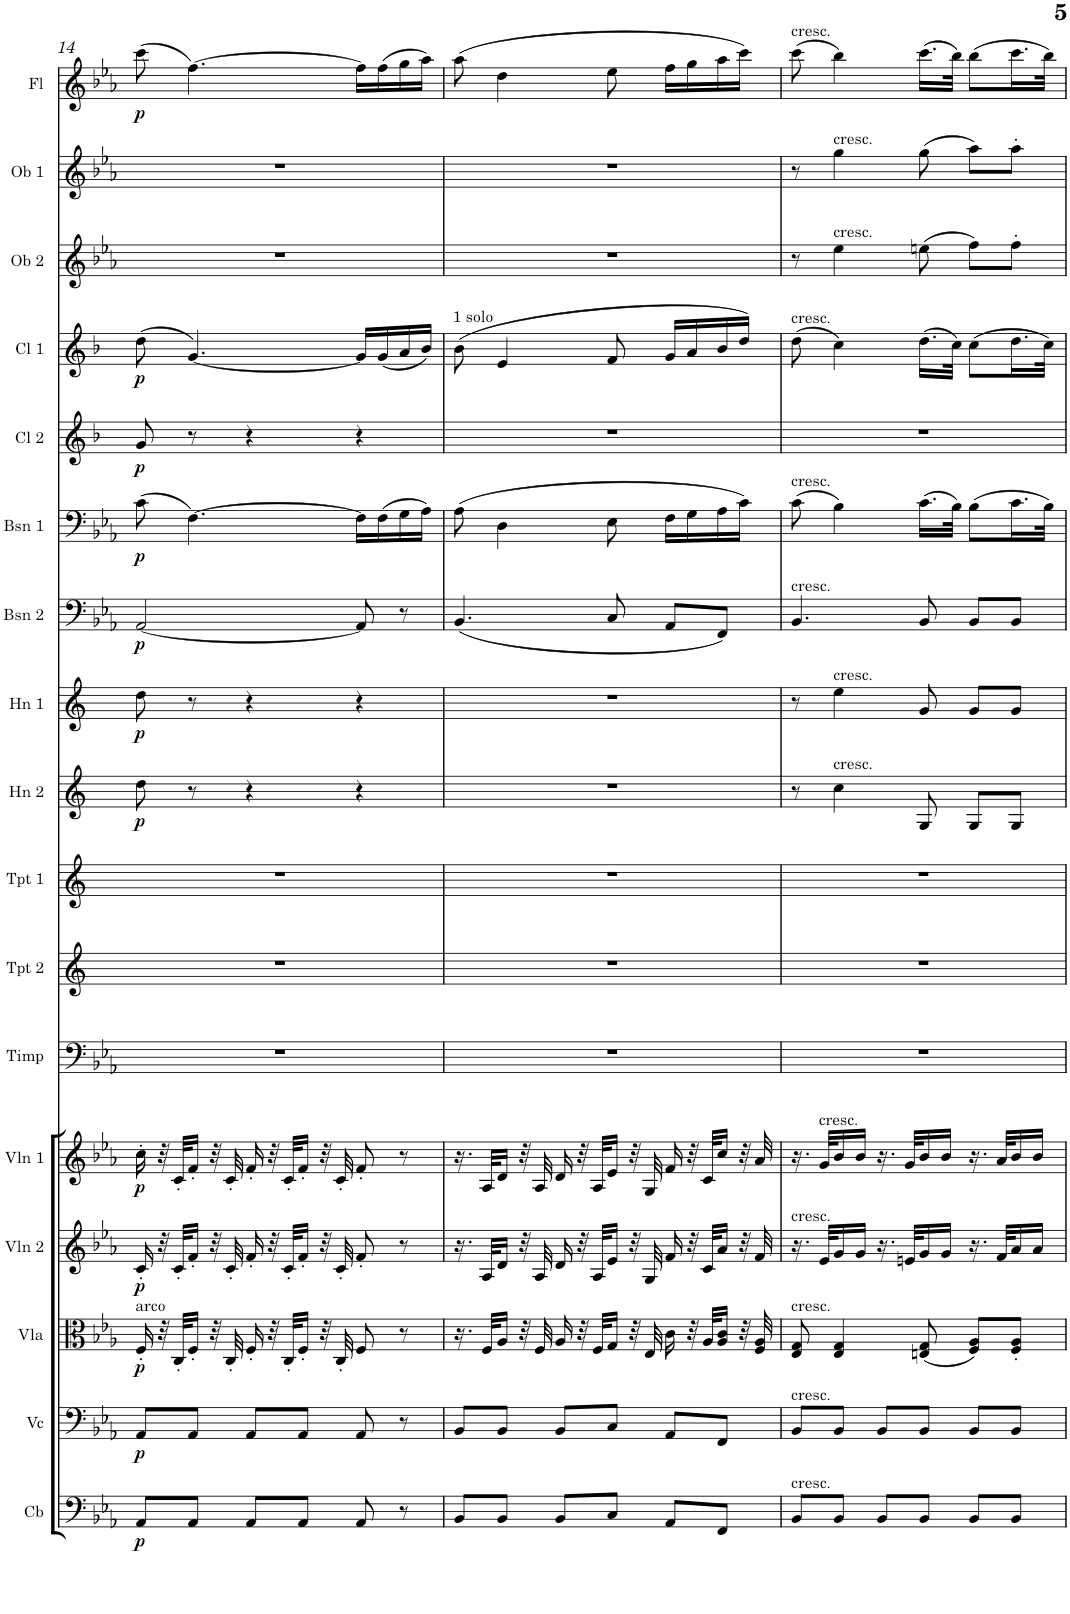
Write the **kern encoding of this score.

**kern	**dynam	**kern	**dynam	**kern	**dynam	**kern	**dynam	**kern	**dynam	**kern	**kern	**kern	**kern	**dynam	**kern	**dynam	**kern	**dynam	**kern	**dynam	**kern	**dynam	**kern	**dynam	**kern	**kern	**kern	**dynam
*part17	*part17	*part16	*part16	*part15	*part15	*part14	*part14	*part13	*part13	*part12	*part11	*part10	*part9	*part9	*part8	*part8	*part7	*part7	*part6	*part6	*part5	*part5	*part4	*part4	*part3	*part2	*part1	*part1
*staff17	*staff17	*staff16	*staff16	*staff15	*staff15	*staff14	*staff14	*staff13	*staff13	*staff12	*staff11	*staff10	*staff9	*staff9	*staff8	*staff8	*staff7	*staff7	*staff6	*staff6	*staff5	*staff5	*staff4	*staff4	*staff3	*staff2	*staff1	*staff1
*I"Contrabass	*	*I"Violoncello	*	*I"Viola	*	*I"Violin 2	*	*I"Violin 1	*	*I"Timpani	*I"Eb Trumpet 2	*I"Eb Trumpet 1	*I"Eb Horn 2	*	*I"Eb Horn 1	*	*I"Bassoon 2	*	*I"Bassoon 1	*	*I"Bb Clarinet 2	*	*I"Bb Clarinet 1	*	*I"Oboe 2	*I"Oboe 1	*I"Flute	*
*I'Cb	*	*I'Vc	*	*I'Vla	*	*I'Vln 2	*	*I'Vln 1	*	*I'Timp	*I'Tpt 2	*I'Tpt 1	*I'Hn 2	*	*I'Hn 1	*	*I'Bsn 2	*	*I'Bsn 1	*	*I'Cl 2	*	*I'Cl 1	*	*I'Ob 2	*I'Ob 1	*I'Fl	*
!!LO:PB:g=z
*clefF4	*	*clefF4	*	*clefC3	*	*clefG2	*	*clefG2	*	*clefF4	*clefG2	*clefG2	*clefG2	*	*clefG2	*	*clefF4	*	*clefF4	*	*clefG2	*	*clefG2	*	*clefG2	*clefG2	*clefG2	*
*Trd7c12	*	*	*	*	*	*	*	*	*	*	*Trd-2c-3	*Trd-2c-3	*Trd5c9	*	*Trd5c9	*	*	*	*	*	*Trd1c2	*	*Trd1c2	*	*	*	*	*
*k[b-e-a-]	*	*k[b-e-a-]	*	*k[b-e-a-]	*	*k[b-e-a-]	*	*k[b-e-a-]	*	*k[b-e-a-]	*k[]	*k[]	*k[]	*	*k[]	*	*k[b-e-a-]	*	*k[b-e-a-]	*	*k[b-]	*	*k[b-]	*	*k[b-e-a-]	*k[b-e-a-]	*k[b-e-a-]	*
*M3/4	*	*M3/4	*	*M3/4	*	*M3/4	*	*M3/4	*	*M3/4	*M3/4	*M3/4	*M3/4	*	*M3/4	*	*M3/4	*	*M3/4	*	*M3/4	*	*M3/4	*	*M3/4	*M3/4	*M3/4	*
=14	=14	=14	=14	=14	=14	=14	=14	=14	=14	=14	=14	=14	=14	=14	=14	=14	=14	=14	=14	=14	=14	=14	=14	=14	=14	=14	=14	=14
!	!	!	!	!LO:TX:a:t=arco	!	!	!	!	!	!	!	!	!	!	!	!	!	!	!	!	!	!	!	!	!	!	!	!
!	!LO:DY:b	!	!LO:DY:b	!	!LO:DY:b	!	!LO:DY:b	!	!LO:DY:b	!	!	!	!	!LO:DY:b	!	!LO:DY:b	!	!LO:DY:b	!	!LO:DY:b	!	!LO:DY:b	!	!LO:DY:b	!	!	!	!LO:DY:b
8AA-/L	p	8AA-/L	p	16F'/	p	16c'/	p	16cc'\	p	2.r	2.r	2.r	8dd\	p	8dd\	p	[2AA-/	p	(8c\	p	8g/	p	(8dd\	p	2.r	2.r	(8ccc\	p
.	.	.	.	32r	.	32r	.	32r	.	.	.	.	.	.	.	.	.	.	.	.	.	.	.	.	.	.	.	.
.	.	.	.	32C'/KLL	.	32c'/KLL	.	32c'/KLL	.	.	.	.	.	.	.	.	.	.	.	.	.	.	.	.	.	.	.	.
8AA-/J	.	8AA-/J	.	16F'/JJ	.	16f'/JJ	.	16f'/JJ	.	.	.	.	8r	.	8r	.	.	.	[4.F\)	.	8r	.	[4.g/)	.	.	.	[4.ff\)	.
.	.	.	.	32r	.	32r	.	32r	.	.	.	.	.	.	.	.	.	.	.	.	.	.	.	.	.	.	.	.
.	.	.	.	32C'/	.	32c'/	.	32c'/	.	.	.	.	.	.	.	.	.	.	.	.	.	.	.	.	.	.	.	.
8AA-/L	.	8AA-/L	.	16F'/	.	16f'/	.	16f'/	.	.	.	.	4r	.	4r	.	.	.	.	.	4r	.	.	.	.	.	.	.
.	.	.	.	32r	.	32r	.	32r	.	.	.	.	.	.	.	.	.	.	.	.	.	.	.	.	.	.	.	.
.	.	.	.	32C'/KLL	.	32c'/KLL	.	32c'/KLL	.	.	.	.	.	.	.	.	.	.	.	.	.	.	.	.	.	.	.	.
8AA-/J	.	8AA-/J	.	16F'/JJ	.	16f'/JJ	.	16f'/JJ	.	.	.	.	.	.	.	.	.	.	.	.	.	.	.	.	.	.	.	.
.	.	.	.	32r	.	32r	.	32r	.	.	.	.	.	.	.	.	.	.	.	.	.	.	.	.	.	.	.	.
.	.	.	.	32C'/	.	32c'/	.	32c'/	.	.	.	.	.	.	.	.	.	.	.	.	.	.	.	.	.	.	.	.
8AA-/	.	8AA-/	.	8F/	.	8f'/	.	8f'/	.	.	.	.	4r	.	4r	.	8AA-/]	.	16F\LL]	.	4r	.	16g/LL]	.	.	.	16ff\LL]	.
.	.	.	.	.	.	.	.	.	.	.	.	.	.	.	.	.	.	.	(16F\	.	.	.	(16g/	.	.	.	(16ff\	.
8r	.	8r	.	8r	.	8r	.	8r	.	.	.	.	.	.	.	.	8r	.	16G\	.	.	.	16a/	.	.	.	16gg\	.
.	.	.	.	.	.	.	.	.	.	.	.	.	.	.	.	.	.	.	16A-\JJ)	.	.	.	16b-/JJ)	.	.	.	16aa-\JJ)	.
=15	=15	=15	=15	=15	=15	=15	=15	=15	=15	=15	=15	=15	=15	=15	=15	=15	=15	=15	=15	=15	=15	=15	=15	=15	=15	=15	=15	=15
!	!	!	!	!	!	!	!	!	!	!	!	!	!	!	!	!	!	!	!	!	!	!	!LO:TX:a:t=1 solo	!	!	!	!	!
8BB-/L	.	8BB-/L	.	16.r	.	16.r	.	16.r	.	2.r	2.r	2.r	2.r	.	2.r	.	(4.BB-/	.	(8A-\	.	2.r	.	(8b-\	.	2.r	2.r	(8aa-\	.
.	.	.	.	32F/KLL	.	32A-/KLL	.	32A-/KLL	.	.	.	.	.	.	.	.	.	.	.	.	.	.	.	.	.	.	.	.
8BB-/J	.	8BB-/J	.	16A-/JJ	.	16d/JJ	.	16d/JJ	.	.	.	.	.	.	.	.	.	.	4D\	.	.	.	4e/	.	.	.	4dd\	.
.	.	.	.	32r	.	32r	.	32r	.	.	.	.	.	.	.	.	.	.	.	.	.	.	.	.	.	.	.	.
.	.	.	.	32F/	.	32A-/	.	32A-/	.	.	.	.	.	.	.	.	.	.	.	.	.	.	.	.	.	.	.	.
8BB-/L	.	8BB-/L	.	16A-/	.	16d/	.	16d/	.	.	.	.	.	.	.	.	.	.	.	.	.	.	.	.	.	.	.	.
.	.	.	.	32r	.	32r	.	32r	.	.	.	.	.	.	.	.	.	.	.	.	.	.	.	.	.	.	.	.
.	.	.	.	32F/KLL	.	32A-/KLL	.	32A-/KLL	.	.	.	.	.	.	.	.	.	.	.	.	.	.	.	.	.	.	.	.
8C/J	.	8C/J	.	16G/JJ	.	16e-/JJ	.	16e-/JJ	.	.	.	.	.	.	.	.	8C/	.	8E-\	.	.	.	8f/	.	.	.	8ee-\	.
.	.	.	.	32r	.	32r	.	32r	.	.	.	.	.	.	.	.	.	.	.	.	.	.	.	.	.	.	.	.
.	.	.	.	32E-/	.	32G/	.	32G/	.	.	.	.	.	.	.	.	.	.	.	.	.	.	.	.	.	.	.	.
8AA-/L	.	8AA-/L	.	16c\	.	16f/	.	16f/	.	.	.	.	.	.	.	.	8AA-/L	.	16F\LL	.	.	.	16g/LL	.	.	.	16ff\LL	.
.	.	.	.	32r	.	32r	.	32r	.	.	.	.	.	.	.	.	.	.	16G\	.	.	.	16a/	.	.	.	16gg\	.
.	.	.	.	32A-/KLL	.	32c/KLL	.	32c/KLL	.	.	.	.	.	.	.	.	.	.	.	.	.	.	.	.	.	.	.	.
8FF/J	.	8FF/J	.	16A-/ 16c/JJ	.	16a-/JJ	.	16cc/JJ	.	.	.	.	.	.	.	.	8FF/J)	.	16A-\	.	.	.	16b-/	.	.	.	16aa-\	.
.	.	.	.	32r	.	32r	.	32r	.	.	.	.	.	.	.	.	.	.	16c\JJ)	.	.	.	16dd/JJ)	.	.	.	16ccc\JJ)	.
.	.	.	.	32F/ 32A-/	.	32f/	.	32a-/	.	.	.	.	.	.	.	.	.	.	.	.	.	.	.	.	.	.	.	.
=16	=16	=16	=16	=16	=16	=16	=16	=16	=16	=16	=16	=16	=16	=16	=16	=16	=16	=16	=16	=16	=16	=16	=16	=16	=16	=16	=16	=16
!	!	!	!	!	!	!	!	!	!	!	!	!	!	!	!	!	!	!	!	!	!	!	!	!	!	!	!LO:TX:a:t=cresc.	!
!	!	!	!	!	!	!	!	!	!	!	!	!	!	!	!	!	!	!	!	!	!	!	!LO:TX:a:t=cresc.	!	!	!	!	!
!	!	!	!	!	!	!	!	!	!	!	!	!	!	!	!	!	!	!	!LO:TX:a:t=cresc.	!	!	!	!	!	!	!	!	!
!	!	!	!	!	!	!	!	!	!	!	!	!	!	!	!	!	!LO:TX:a:t=cresc.	!	!	!	!	!	!	!	!	!	!	!
!	!	!	!	!	!	!LO:TX:a:t=cresc.	!	!	!	!	!	!	!	!	!	!	!	!	!	!	!	!	!	!	!	!	!	!
!	!	!	!	!LO:TX:a:t=cresc.	!	!	!	!	!	!	!	!	!	!	!	!	!	!	!	!	!	!	!	!	!	!	!	!
!	!	!LO:TX:a:t=cresc.	!	!	!	!	!	!	!	!	!	!	!	!	!	!	!	!	!	!	!	!	!	!	!	!	!	!
!LO:TX:a:t=cresc.	!	!	!	!	!	!	!	!	!	!	!	!	!	!	!	!	!	!	!	!	!	!	!	!	!	!	!	!
8BB-/L	.	8BB-/L	.	8E-/ 8G/	.	16.r	.	16.r	.	2.r	2.r	2.r	8r	.	8r	.	4.BB-/	.	(8c\	.	2.r	.	(8dd\	.	8r	8r	(8ccc\	.
!	!	!	!	!	!	!	!	!LO:TX:a:t=cresc.	!	!	!	!	!	!	!	!	!	!	!	!	!	!	!	!	!	!	!	!
.	.	.	.	.	.	32e-/KLL	.	32g/KLL	.	.	.	.	.	.	.	.	.	.	.	.	.	.	.	.	.	.	.	.
!	!	!	!	!	!	!	!	!	!	!	!	!	!	!	!	!	!	!	!	!	!	!	!	!	!	!LO:TX:a:t=cresc.	!	!
!	!	!	!	!	!	!	!	!	!	!	!	!	!	!	!	!	!	!	!	!	!	!	!	!	!LO:TX:a:t=cresc.	!	!	!
!	!	!	!	!	!	!	!	!	!	!	!	!	!	!	!LO:TX:a:t=cresc.	!	!	!	!	!	!	!	!	!	!	!	!	!
!	!	!	!	!	!	!	!	!	!	!	!	!	!LO:TX:a:t=cresc.	!	!	!	!	!	!	!	!	!	!	!	!	!	!	!
8BB-/J	.	8BB-/J	.	4E-/ 4G/	.	16g/	.	16b-/	.	.	.	.	4cc\	.	4ee\	.	.	.	4B-\)	.	.	.	4cc\)	.	4ee-\	4gg\	4bb-\)	.
.	.	.	.	.	.	16g/JJ	.	16b-/JJ	.	.	.	.	.	.	.	.	.	.	.	.	.	.	.	.	.	.	.	.
8BB-/L	.	8BB-/L	.	.	.	16.r	.	16.r	.	.	.	.	.	.	.	.	.	.	.	.	.	.	.	.	.	.	.	.
.	.	.	.	.	.	32en/KLL	.	32g/KLL	.	.	.	.	.	.	.	.	.	.	.	.	.	.	.	.	.	.	.	.
8BB-/J	.	8BB-/J	.	(8En/ 8G/	.	16g/	.	16b-/	.	.	.	.	8G/	.	8g/	.	8BB-/	.	(16.c\LL	.	.	.	(16.dd\LL	.	(8een\	(8gg\	(16.ccc\LL	.
.	.	.	.	.	.	16g/JJ	.	16b-/JJ	.	.	.	.	.	.	.	.	.	.	.	.	.	.	.	.	.	.	.	.
.	.	.	.	.	.	.	.	.	.	.	.	.	.	.	.	.	.	.	32B-\JJk)	.	.	.	32cc\JJk)	.	.	.	32bb-\JJk)	.
8BB-/L	.	8BB-/L	.	8F/ 8A-/L)	.	16.r	.	16.r	.	.	.	.	8G/L	.	8g/L	.	8BB-/L	.	(8B-\L	.	.	.	(8cc\L	.	8ff\L)	8aa-\L)	(8bb-\L	.
.	.	.	.	.	.	32f/KLL	.	32a-/KLL	.	.	.	.	.	.	.	.	.	.	.	.	.	.	.	.	.	.	.	.
8BB-/J	.	8BB-/J	.	8F/' 8A-/'J	.	16a-/	.	16b-/	.	.	.	.	8G/J	.	8g/J	.	8BB-/J	.	16.c\L	.	.	.	16.dd\L	.	8ff'\J	8aa-'\J	16.ccc\L	.
.	.	.	.	.	.	16a-/JJ	.	16b-/JJ	.	.	.	.	.	.	.	.	.	.	.	.	.	.	.	.	.	.	.	.
.	.	.	.	.	.	.	.	.	.	.	.	.	.	.	.	.	.	.	32B-\JJk)	.	.	.	32cc\JJk)	.	.	.	32bb-\JJk)	.
=	=	=	=	=	=	=	=	=	=	=	=	=	=	=	=	=	=	=	=	=	=	=	=	=	=	=	=	=
*-	*-	*-	*-	*-	*-	*-	*-	*-	*-	*-	*-	*-	*-	*-	*-	*-	*-	*-	*-	*-	*-	*-	*-	*-	*-	*-	*-	*-
